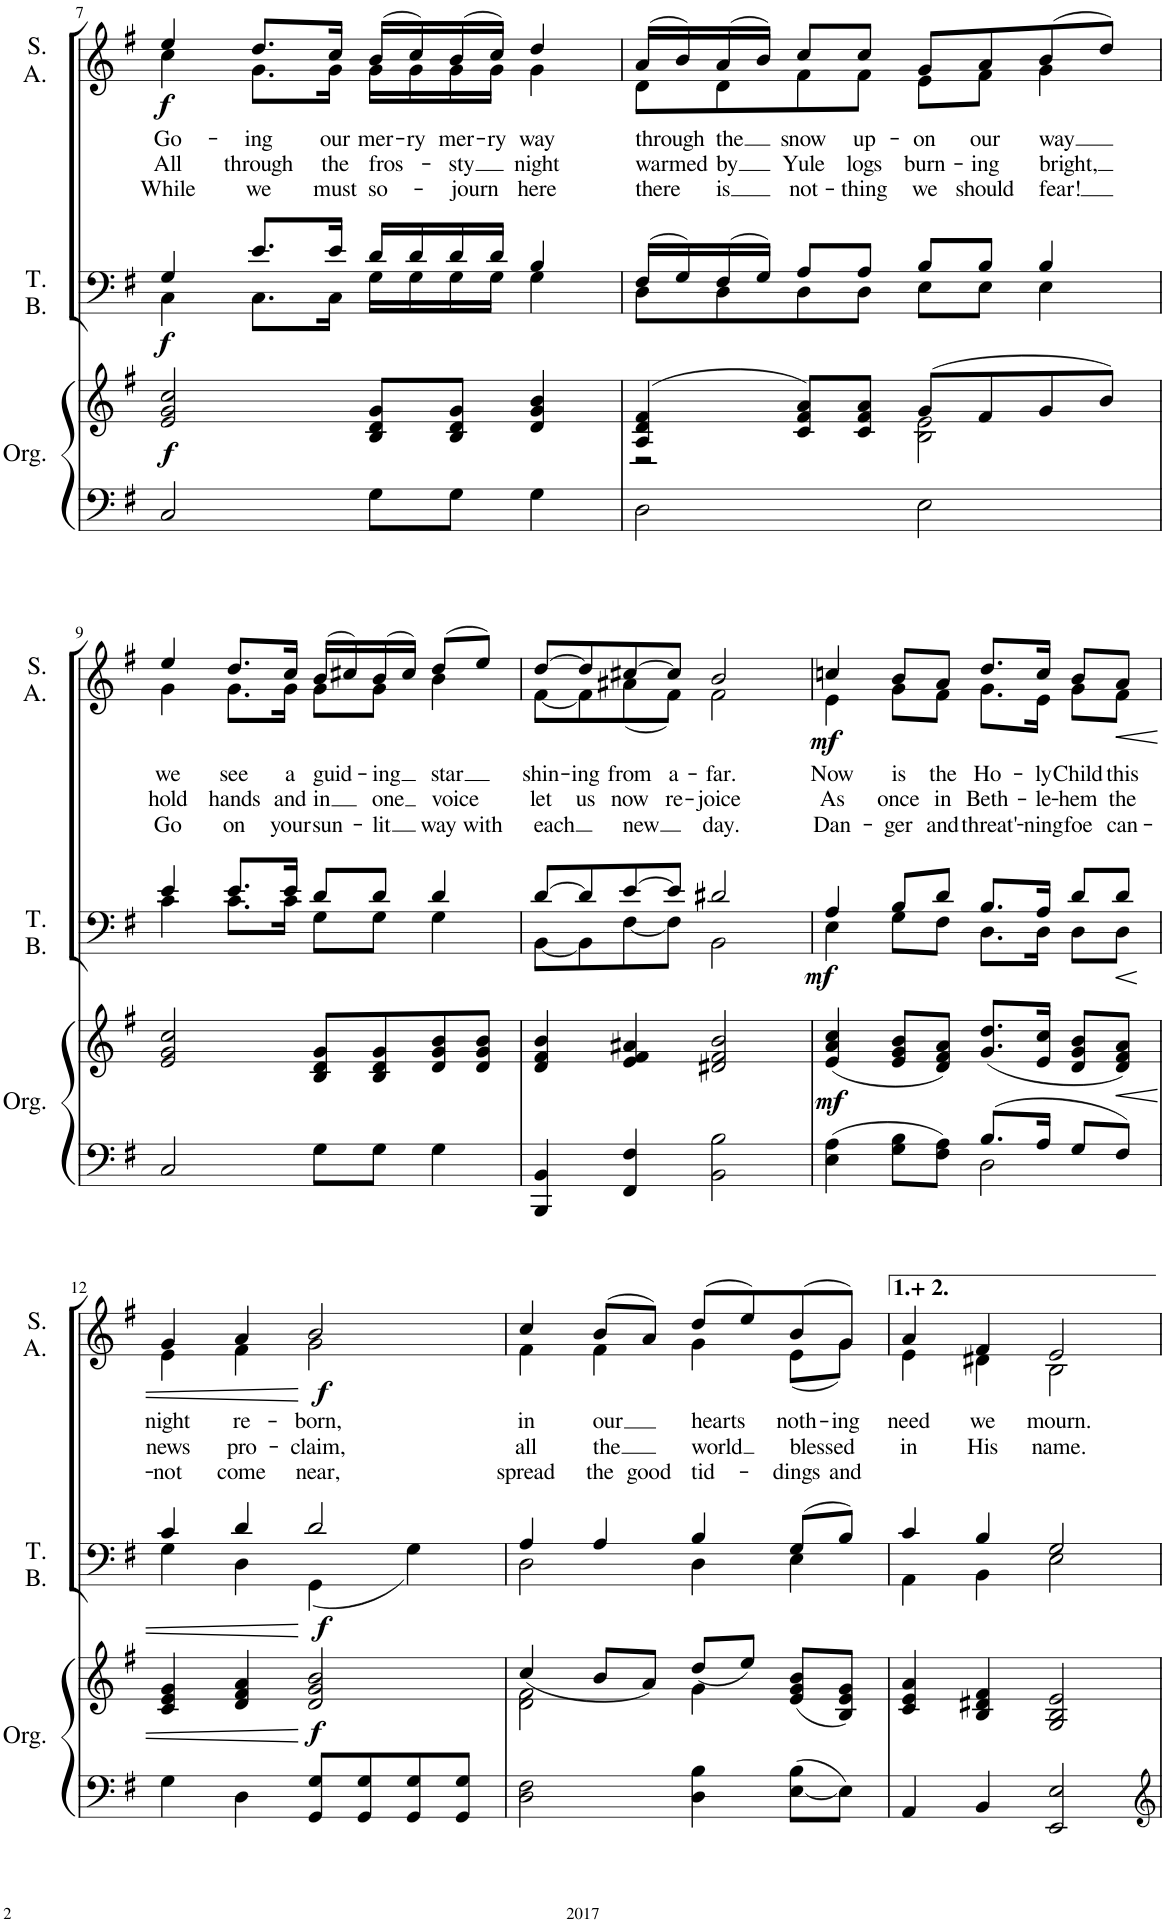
**kern	**kern	**dynam	**kern	**dynam	**kern	**text	**text	**text	**dynam
*part3	*part3	*part3	*part2	*part2	*part1	*part1	*part1	*part1	*part1
*staff4	*staff3	*staff3/4	*staff2	*staff2	*staff1	*staff1	*staff1	*staff1	*staff1
*I"Organ	*	*	*I"Tenor Bass	*	*I"Soprano Alto	*	*	*	*
*I'Org.	*	*	*I'T. B.	*	*I'S. A.	*	*	*	*
!!LO:PB:g=z
*clefF4	*clefG2	*	*clefF4	*	*clefG2	*	*	*	*
*k[f#]	*k[f#]	*	*k[f#]	*	*k[f#]	*	*	*	*
*M4/4	*M4/4	*	*M4/4	*	*M4/4	*	*	*	*
=7	=7	=7	=7	=7	=7	=7	=7	=7	=7
*	*	*	*^	*	*	*	*	*	*
!	!	!LO:DY:b	!	!	!LO:DY:b	!	!LO:LY:b	!LO:LY:b	!LO:LY:b	!LO:DY:b
*	*	*	*	*	*	*^	*	*	*	*
2C/	2e/ 2g/ 2cc/	f	4G/	4C\	f	4ee/	4cc\	Go-	All	While	f
!	!	!	!	!	!	!	!	!LO:LY:b	!LO:LY:b	!LO:LY:b	!
.	.	.	8.e/L	8.C\L	.	8.dd/L	8.g\L	-ing	through	we	.
!	!	!	!	!	!	!	!	!LO:LY:b	!LO:LY:b	!LO:LY:b	!
.	.	.	16e/Jk	16C\Jk	.	16cc/Jk	16g\Jk	our	the	must	.
!	!	!	!	!	!	!	!	!LO:LY:b	!LO:LY:b	!LO:LY:b	!
8G\L	8B/ 8d/ 8g/L	.	16d/LL	16G\LL	.	(16b/LL	16g\LL	mer-	fros-	so-	.
!	!	!	!	!	!	!	!	!LO:LY:b	!	!	!
.	.	.	16d/	16G\	.	16cc/)	16g\	-ry	.	.	.
!	!	!	!	!	!	!	!	!LO:LY:b	!LO:LY:b	!LO:LY:b	!
8G\J	8B/ 8d/ 8g/J	.	16d/	16G\	.	(16b/	16g\	mer-	sty	journ	.
!	!	!	!	!	!	!	!	!LO:LY:b	!	!	!
.	.	.	16d/JJ	16G\JJ	.	16cc/JJ)	16g\JJ	-ry	.	.	.
!	!	!	!	!	!	!	!	!LO:LY:b	!LO:LY:b	!LO:LY:b	!
4G\	4d/ 4g/ 4b/	.	4B/	4G\	.	4dd/	4g\	way	night	here	.
=8	=8	=8	=8	=8	=8	=8	=8	=8	=8	=8	=8
*	*^	*	*	*	*	*	*	*	*	*	*
!	!	!	!	!	!	!	!	!	!LO:LY:b	!LO:LY:b	!LO:LY:b	!
2D\	(4A/ 4d/ 4f#/	2r	.	(16F#/LL	8D\L	.	(16a/LL	8d\L	through	warmed	there	.
.	.	.	.	16G/)	.	.	16b/)	.	.	.	.	.
!	!	!	!	!	!	!	!	!	!LO:LY:b	!LO:LY:b	!LO:LY:b	!
.	.	.	.	(16F#/	8D\	.	(16a/	8d\	the	by	is	.
.	.	.	.	16G/JJ)	.	.	16b/JJ)	.	.	.	.	.
!	!	!	!	!	!	!	!	!	!LO:LY:b	!LO:LY:b	!LO:LY:b	!
.	8c/ 8f#/ 8a/L)	.	.	8A/L	8D\	.	8cc/L	8f#\	snow	Yule	not-	.
!	!	!	!	!	!	!	!	!	!LO:LY:b	!LO:LY:b	!LO:LY:b	!
.	8c/ 8f#/ 8a/J	.	.	8A/J	8D\J	.	8cc/J	8f#\J	up-	logs	-thing	.
!	!	!	!	!	!	!	!	!	!LO:LY:b	!LO:LY:b	!LO:LY:b	!
2E\	(8g/L	2B\ 2e\	.	8B/L	8E\L	.	8g/L	8e\L	-on	burn-	we	.
!	!	!	!	!	!	!	!	!	!LO:LY:b	!LO:LY:b	!LO:LY:b	!
.	8f#/	.	.	8B/J	8E\J	.	8a/	8f#\J	our	-ing	should	.
!	!	!	!	!	!	!	!	!	!LO:LY:b	!LO:LY:b	!LO:LY:b	!
.	8g/	.	.	4B/	4E\	.	(8b/	4g\	way	bright,	fear!	.
.	8b/J)	.	.	.	.	.	8dd/J)	.	.	.	.	.
*	*v	*v	*	*	*	*	*	*	*	*	*	*
!!LO:LB:g=z	!!
=9	=9	=9	=9	=9	=9	=9	=9	=9	=9	=9	=9
!	!	!	!	!	!	!	!	!LO:LY:b	!LO:LY:b	!LO:LY:b	!
2C/	2e/ 2g/ 2cc/	.	4e/	4c\	.	4ee/	4g\	we	hold	Go	.
!	!	!	!	!	!	!	!	!LO:LY:b	!LO:LY:b	!LO:LY:b	!
.	.	.	8.e/L	8.c\L	.	8.dd/L	8.g\L	see	hands	on	.
!	!	!	!	!	!	!	!	!LO:LY:b	!LO:LY:b	!LO:LY:b	!
.	.	.	16e/Jk	16c\Jk	.	16cc/Jk	16g\Jk	a	and	your	.
!	!	!	!	!	!	!	!	!LO:LY:b	!LO:LY:b	!LO:LY:b	!
8G\L	8B/ 8d/ 8g/L	.	8d/L	8G\L	.	(16b/LL	8g\L	guid-	in	sun-	.
.	.	.	.	.	.	16cc#X/)	.	.	.	.	.
!	!	!	!	!	!	!	!	!LO:LY:b	!LO:LY:b	!LO:LY:b	!
8G\J	8B/ 8d/ 8g/	.	8d/J	8G\J	.	(16b/	8g\J	-ing	one	lit	.
.	.	.	.	.	.	16cc#/JJ)	.	.	.	.	.
!	!	!	!	!	!	!	!	!LO:LY:b	!LO:LY:b	!LO:LY:b	!
4G\	8d/ 8g/ 8b/	.	4d/	4G\	.	(8dd/L	4b\	star	voice	way	.
!	!	!	!	!	!	!	!	!	!	!LO:LY:b	!
.	8d/ 8g/ 8b/J	.	.	.	.	8ee/J)	.	.	.	with	.
=10	=10	=10	=10	=10	=10	=10	=10	=10	=10	=10	=10
!	!	!	!	!	!	!	!	!LO:LY:b	!LO:LY:b	!LO:LY:b	!
4BBB/ 4BB/	4d/ 4f#/ 4b/	.	[8d/L	[8BB\L	.	[8dd/L	[8f#\L	shin-	let	each	.
!	!	!	!	!	!	!	!	!LO:LY:b	!LO:LY:b	!	!
.	.	.	8d/]	8BB\]	.	8dd/]	8f#\]	-ing	us	.	.
!	!	!	!	!	!	!	!	!LO:LY:b	!LO:LY:b	!LO:LY:b	!
4FF#/ 4F#/	4e/ 4f#/ 4a#X/	.	[8e/	[8F#\	.	[8cc#X/	(8a#X\	from	now	new	.
!	!	!	!	!	!	!	!	!LO:LY:b	!LO:LY:b	!	!
.	.	.	8e/J]	8F#\J]	.	8cc#/J]	8f#\J)	a-	re-	.	.
!	!	!	!	!	!	!	!	!LO:LY:b	!LO:LY:b	!LO:LY:b	!
2BB\ 2B\	2d#X/ 2f#/ 2b/	.	2d#X/	2BB\	.	2b/	2f#\	-far.	-joice	day.	.
=11	=11	=11	=11	=11	=11	=11	=11	=11	=11	=11	=11
*^	*	*	*	*	*	*	*	*	*	*	*
!	!	!	!LO:DY:b	!	!	!LO:DY:b	!	!	!LO:LY:b	!LO:LY:b	!LO:LY:b	!LO:DY:b
4E\ 4A\	2ryy	(4e/ 4a/ 4cc/	mf	4A/	4E\	mf	4ccn/	4e\	Now	As	Dan-	mf
!	!	!	!	!	!	!	!	!	!LO:LY:b	!LO:LY:b	!LO:LY:b	!
8G\ 8B\L	.	8e/ 8g/ 8b/L	.	8B/L	8G\L	.	8b/L	8g\L	is	once	-ger	.
!	!	!	!	!	!	!	!	!	!LO:LY:b	!LO:LY:b	!LO:LY:b	!
8F#\ 8A\J	.	8d/ 8f#/ 8a/J)	.	8d/J	8F#\J	.	8a/J	8f#\J	the	in	and	.
!	!	!	!	!	!	!	!	!	!LO:LY:b	!LO:LY:b	!LO:LY:b	!
8.B/L	2D\	(8.g/ 8.dd/L	.	8.B/L	8.D\L	.	8.dd/L	8.g\L	Ho-	Beth-	threat'-	.
!	!	!	!	!	!	!	!	!	!LO:LY:b	!LO:LY:b	!LO:LY:b	!
16A/Jk	.	16e/ 16cc/Jk	.	16A/Jk	16D\Jk	.	16cc/Jk	16e\Jk	-ly	-le-	-ning	.
!	!	!	!	!	!	!	!	!	!LO:LY:b	!LO:LY:b	!LO:LY:b	!
8G/L	.	8d/ 8g/ 8b/L	.	8d/L	8D\L	.	8b/L	8g\L	Child	-hem	foe	.
!	!	!	!LO:HP:b	!	!	!LO:HP:b	!	!	!LO:LY:b	!LO:LY:b	!LO:LY:b	!LO:HP:b
8F#/J	.	8d/ 8f#/ 8a/J)	<	8d/J	8D\J	<	8a/J	8f#\J	this	the	can-	<
*v	*v	*	*	*	*	*	*	*	*	*	*	*
!!LO:LB:g=z	!!
=12	=12	=12	=12	=12	=12	=12	=12	=12	=12	=12	=12
!	!	!	!	!	!	!	!	!LO:LY:b	!LO:LY:b	!LO:LY:b	!
4G\	4c/ 4e/ 4g/	.	4c/	4G\	.	4g/	4e\	night	news	-not	.
!	!	!	!	!	!	!	!	!LO:LY:b	!LO:LY:b	!LO:LY:b	!
4D\	4d/ 4f#/ 4a/	.	4d/	4D\	.	4a/	4f#\	re-	pro-	come	.
!	!	!LO:DY:n=1:b	!	!	!LO:DY:n=1:b	!	!	!LO:LY:b	!LO:LY:b	!LO:LY:b	!LO:DY:n=1:b
8GG/ 8G/L	2d/ 2g/ 2b/	[ f	2d/	(4GG\	[ f	2b/	2g\	-born,	-claim,	near,	[ f
8GG/ 8G/	.	.	.	.	.	.	.	.	.	.	.
8GG/ 8G/	.	.	.	4G\)	.	.	.	.	.	.	.
8GG/ 8G/J	.	.	.	.	.	.	.	.	.	.	.
=13	=13	=13	=13	=13	=13	=13	=13	=13	=13	=13	=13
*	*^	*	*	*	*	*	*	*	*	*	*
!	!	!	!	!	!	!	!	!	!LO:LY:b	!LO:LY:b	!LO:LY:b	!
2D\ 2F#\	2d\ 2f#\	(4cc/	.	4A/	2D\	.	4cc/	4f#\	in	all	spread	.
!	!	!	!	!	!	!	!	!	!LO:LY:b	!LO:LY:b	!LO:LY:b	!
.	.	8b/L	.	4A/	.	.	(8b/L	4f#\	our	the	the	.
!	!	!	!	!	!	!	!	!	!	!	!LO:LY:b	!
.	.	8a/J)	.	.	.	.	8a/J)	.	.	.	good	.
!	!	!	!	!	!	!	!	!	!LO:LY:b	!LO:LY:b	!LO:LY:b	!
4D\ 4B\	4g\	(8dd/L	.	4B/	4D\	.	(8dd/L	4g\	hearts	world	tid-	.
.	.	8ee/J)	.	.	.	.	8ee/)	.	.	.	.	.
!	!	!	!	!	!	!	!	!	!LO:LY:b	!LO:LY:b	!LO:LY:b	!
[8E\ 8B\L	(8e/ 8g/ 8b/L	4ryy	.	(8G/L	4E\	.	(8b/	(8e\L	noth-	blessed	dings	.
!	!	!	!	!	!	!	!	!	!LO:LY:b	!	!LO:LY:b	!
8E\J]	8B/ 8e/ 8g/J)	.	.	8B/J)	.	.	8g/J)	8g\J)	-ing	.	and	.
*	*v	*v	*	*	*	*	*	*	*	*	*	*
=14	=14	=14	=14	=14	=14	=14	=14	=14	=14	=14	=14
!	!	!	!	!	!	!	!	!LO:LY:b	!LO:LY:b	!	!
4AA/	4c/ 4e/ 4a/	.	4c/	4AA\	.	4a/	4e\	need	in	.	.
!	!	!	!	!	!	!	!	!LO:LY:b	!LO:LY:b	!	!
4BB/	4B/ 4d#X/ 4f#/	.	4B/	4BB\	.	4f#/	4d#X\	we	His	.	.
!	!	!	!	!	!	!	!	!LO:LY:b	!LO:LY:b	!	!
2EE/ 2E/	2G/ 2B/ 2e/	.	2G/	2E\	.	2e/	2B\	mourn.	name.	.	.
*	*	*	*v	*v	*	*	*	*	*	*	*
*	*	*	*	*	*v	*v	*	*	*	*
=	=	=	=	=	=	=	=	=	=
*-	*-	*-	*-	*-	*-	*-	*-	*-	*-
